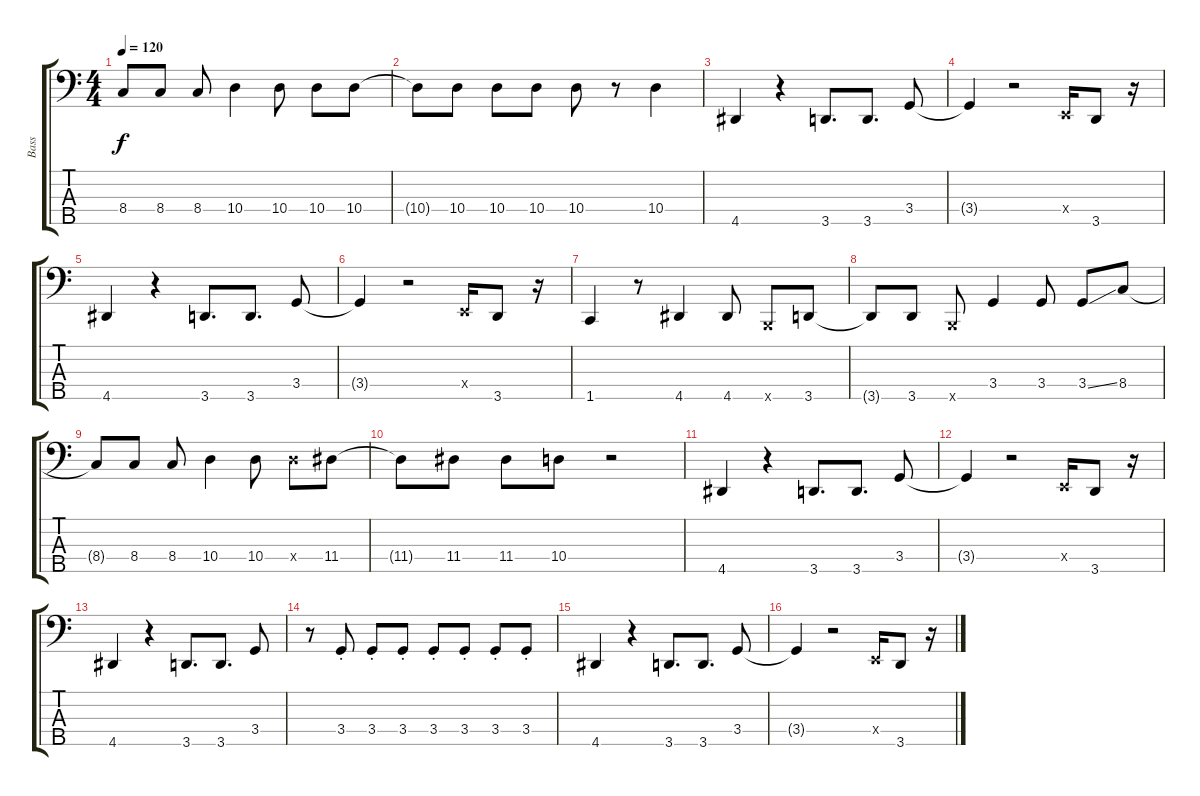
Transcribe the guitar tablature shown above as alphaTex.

\track ("Bass" "Bass") {instrument electricbassfinger}
\staff {score tabs}
\tuning (G2 D2 A1 E1 B0) {hide}
\ts (4 4)
\tempo 120
\clef f4
\ks c
8.4{t}.8{dy f} 8.4.8 8.4.8 10.4.4 10.4.8 10.4.8 10.4.8 |
10.4{t}.8 10.4.8 10.4.8 10.4.8 10.4.8 r.8 10.4.4 |
4.5.4 r.4 3.5.8{d} 3.5.8{d} 3.4.8 |
3.4{t}.4 r.2 0.4{x}.16 3.5.8 r.16 |
4.5.4 r.4 3.5.8{d} 3.5.8{d} 3.4.8 |
3.4{t}.4 r.2 0.4{x}.16 3.5.8 r.16 |
1.5.4 r.8 4.5.4 4.5.8 0.5{x}.8 3.5.8 |
3.5{t}.8 3.5.8 0.5{x}.8 3.4.4 3.4.8 3.4{ss}.8 8.4.8 |
8.4{t}.8 8.4.8 8.4.8 10.4.4 10.4.8 10.4{x}.8 11.4.8 |
11.4{t}.8 11.4.8 11.4.8 10.4.8 r.2 |
4.5.4 r.4 3.5.8{d} 3.5.8{d} 3.4.8 |
3.4{t}.4 r.2 0.4{x}.16 3.5.8 r.16 |
4.5.4 r.4 3.5.8{d} 3.5.8{d} 3.4.8 |
r.8 3.4{st}.8 3.4{st}.8 3.4{st}.8 3.4{st}.8 3.4{st}.8 3.4{st}.8 3.4{st}.8 |
4.5.4 r.4 3.5.8{d} 3.5.8{d} 3.4.8 |
3.4{t}.4 r.2 0.4{x}.16 3.5.8 r.16
